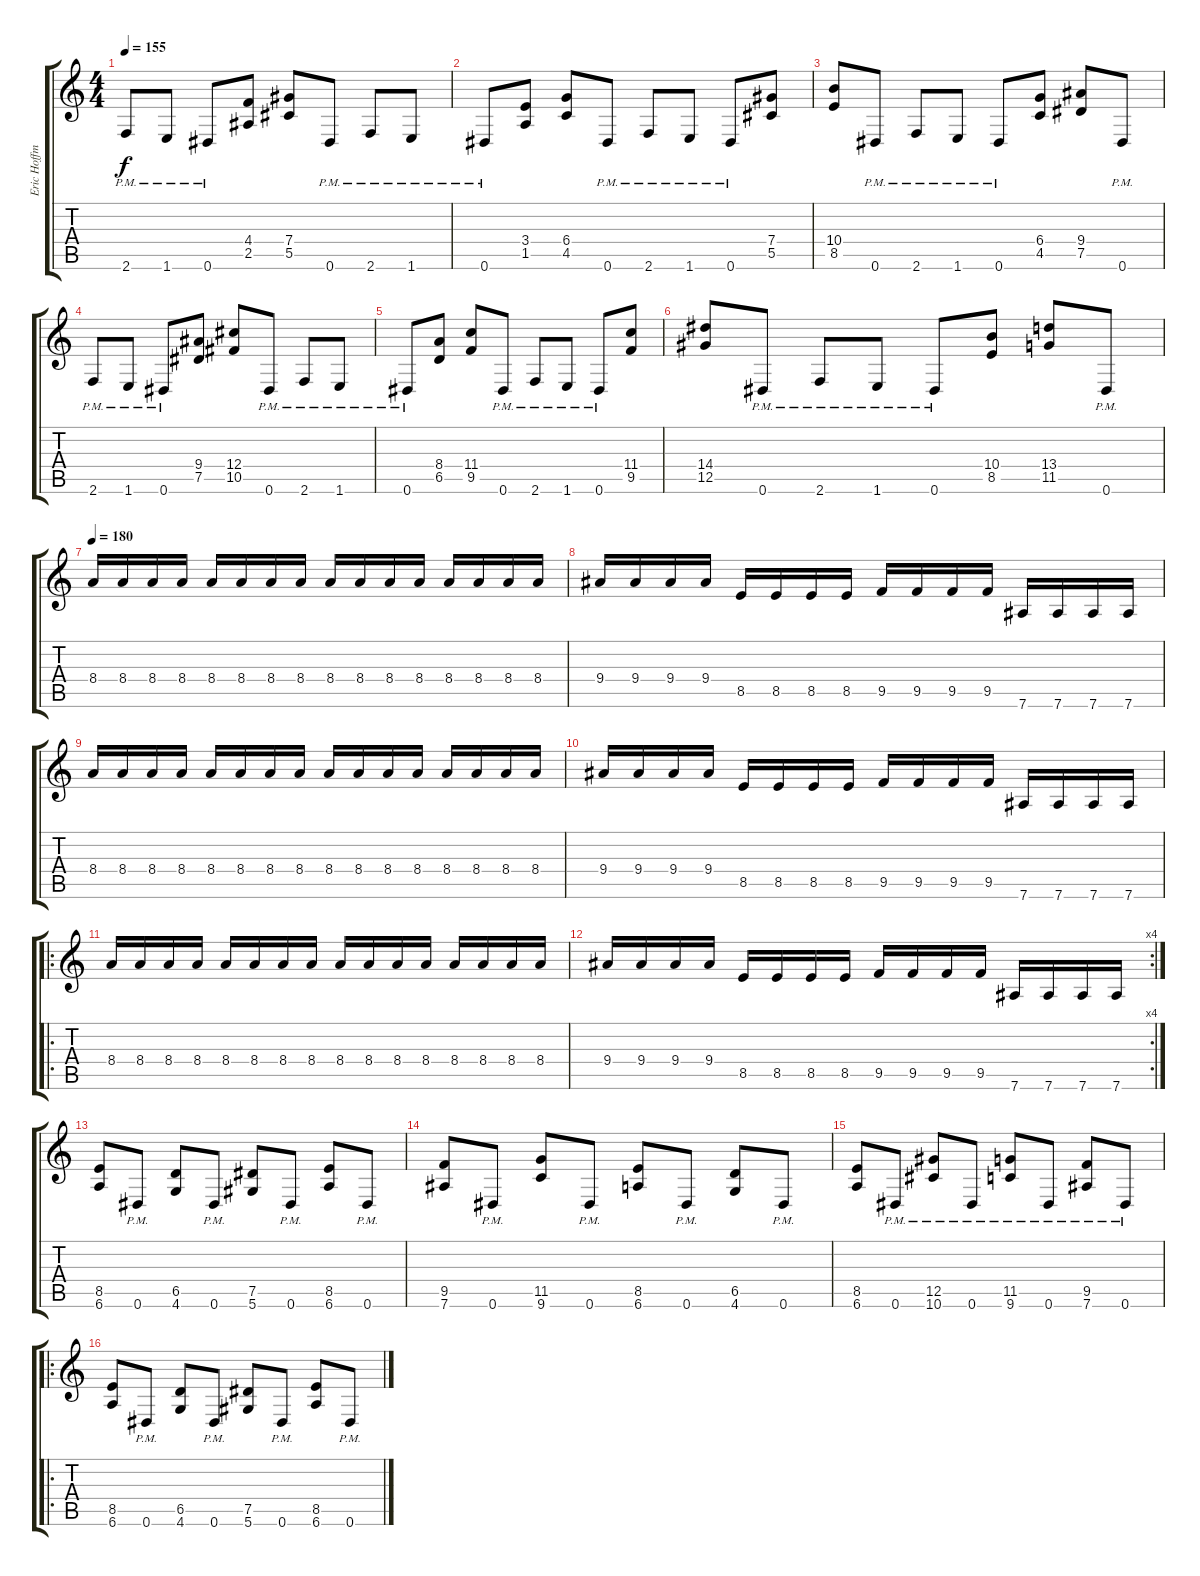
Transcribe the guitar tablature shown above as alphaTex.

\track ("Eric Hoffman" "Eric Hoffm") {instrument distortionguitar}
\staff {score tabs}
\tuning (Eb4 Bb3 Gb3 Db3 Ab2 Eb2) {hide}
\ts (4 4)
\tempo 155
\clef g2
\ks c
2.6{pm}.8{dy f} 1.6{pm}.8 0.6{pm}.8 (4.4 2.5).8 (7.4 5.5).8 0.6{pm}.8 2.6{pm}.8 1.6{pm}.8 |
0.6{pm}.8 (3.4 1.5).8 (6.4 4.5).8 0.6{pm}.8 2.6{pm}.8 1.6{pm}.8 0.6{pm}.8 (7.4 5.5).8 |
(10.4 8.5).8 0.6{pm}.8 2.6{pm}.8 1.6{pm}.8 0.6{pm}.8 (6.4 4.5).8 (9.4 7.5).8 0.6{pm}.8 |
2.6{pm}.8 1.6{pm}.8 0.6{pm}.8 (9.4 7.5).8 (12.4 10.5).8 0.6{pm}.8 2.6{pm}.8 1.6{pm}.8 |
0.6{pm}.8 (8.4 6.5).8 (11.4 9.5).8 0.6{pm}.8 2.6{pm}.8 1.6{pm}.8 0.6{pm}.8 (11.4 9.5).8 |
(14.4 12.5).8 0.6{pm}.8 2.6{pm}.8 1.6{pm}.8 0.6{pm}.8 (10.4 8.5).8 (13.4 11.5).8 0.6{pm}.8 |
\tempo 180
8.4.16 8.4.16 8.4.16 8.4.16 8.4.16 8.4.16 8.4.16 8.4.16 8.4.16 8.4.16 8.4.16 8.4.16 8.4.16 8.4.16 8.4.16 8.4.16 |
9.4.16 9.4.16 9.4.16 9.4.16 8.5.16 8.5.16 8.5.16 8.5.16 9.5.16 9.5.16 9.5.16 9.5.16 7.6.16 7.6.16 7.6.16 7.6.16 |
8.4.16 8.4.16 8.4.16 8.4.16 8.4.16 8.4.16 8.4.16 8.4.16 8.4.16 8.4.16 8.4.16 8.4.16 8.4.16 8.4.16 8.4.16 8.4.16 |
9.4.16 9.4.16 9.4.16 9.4.16 8.5.16 8.5.16 8.5.16 8.5.16 9.5.16 9.5.16 9.5.16 9.5.16 7.6.16 7.6.16 7.6.16 7.6.16 |
\ro
8.4.16 8.4.16 8.4.16 8.4.16 8.4.16 8.4.16 8.4.16 8.4.16 8.4.16 8.4.16 8.4.16 8.4.16 8.4.16 8.4.16 8.4.16 8.4.16 |
\rc 4
9.4.16 9.4.16 9.4.16 9.4.16 8.5.16 8.5.16 8.5.16 8.5.16 9.5.16 9.5.16 9.5.16 9.5.16 7.6.16 7.6.16 7.6.16 7.6.16 |
(8.5 6.6).8 0.6{pm}.8 (6.5 4.6).8 0.6{pm}.8 (7.5 5.6).8 0.6{pm}.8 (8.5 6.6).8 0.6{pm}.8 |
(9.5 7.6).8 0.6{pm}.8 (11.5 9.6).8 0.6{pm}.8 (8.5 6.6).8 0.6{pm}.8 (6.5 4.6).8 0.6{pm}.8 |
(8.5 6.6).8 0.6{pm}.8 (12.5{pm} 10.6).8 0.6{pm}.8 (11.5{pm} 9.6).8 0.6{pm}.8 (9.5{pm} 7.6).8 0.6{pm}.8 |
\ro
(8.5 6.6).8 0.6{pm}.8 (6.5 4.6).8 0.6{pm}.8 (7.5 5.6).8 0.6{pm}.8 (8.5 6.6).8 0.6{pm}.8
